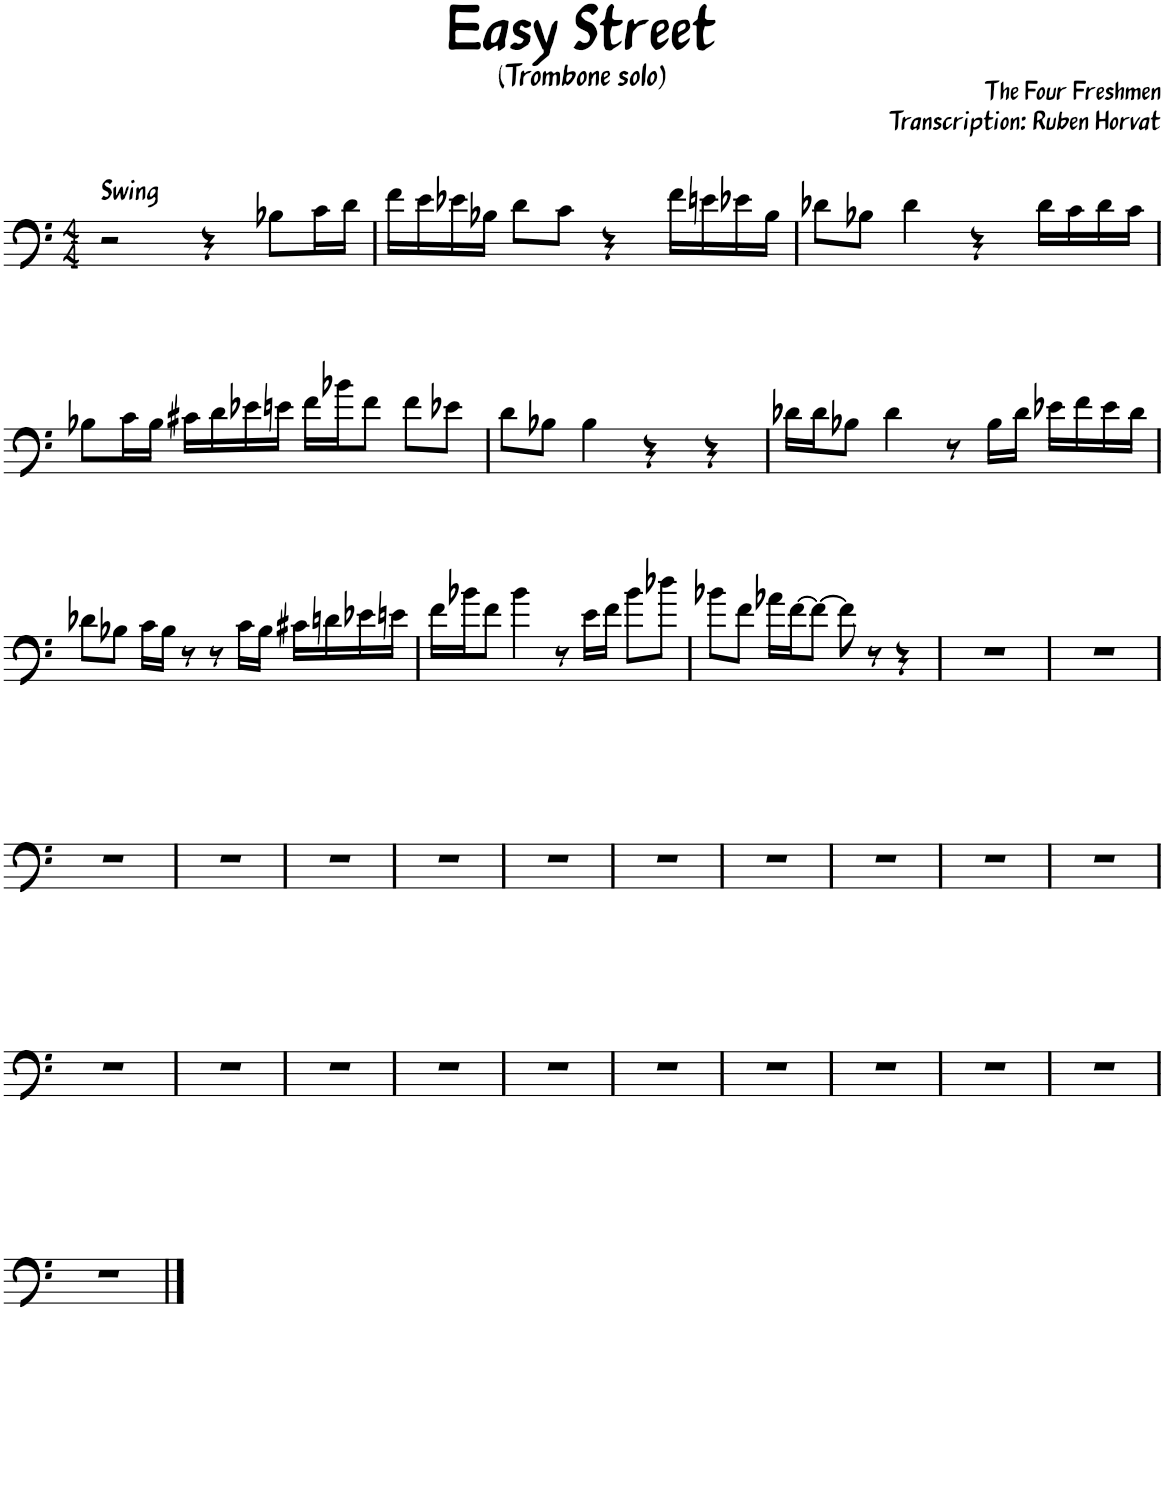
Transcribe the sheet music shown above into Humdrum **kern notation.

**kern
*part1
*staff1
*I"Piano
*I'Pno.
*clefF4
*k[]
*M4/4
=1
!LO:TX:a:B:t=Swing
2r
4r
8B-X\L
16c\L
16d\JJ
=2
16f\LL
16e\
16e-X\
16B-X\JJ
8d\L
8c\J
4r
16f\LL
16en\
16e-X\
16B-\JJ
=3
8d-X\L
8B-X\J
4d-\
4r
16d-\LL
16c\
16d-\
16c\JJ
!!LO:LB:g=z
=4
8B-X\L
16c\L
16B-\JJ
16c#X\LL
16d\
16e-X\
16en\JJ
16f\LL
16b-X\J
8f\J
8f\L
8e-X\J
=5
8d\L
8B-X\J
4B-\
4r
4r
=6
16d-X\LL
16d-\J
8B-X\J
4d-\
8r
16B-\LL
16d-\JJ
16e-X\LL
16f\
16e-\
16d-\JJ
!!LO:LB:g=z
=7
8d-X\L
8B-X\J
16c\LL
16B-\JJ
8r
8r
16c\LL
16B-\JJ
16c#X\LL
16dn\
16e-X\
16en\JJ
=8
16f\LL
16b-X\J
8f\J
4b-\
8r
16e\LL
16f\JJ
8b-\L
8dd-X\J
=9
8b-X\L
8f\J
16a-X\LL
[16f\J
8f\J_
8f\]
8r
4r
=10
1r
=11
1r
!!LO:LB:g=z
=12
1r
=13
1r
=14
1r
=15
1r
=16
1r
=17
1r
=18
1r
=19
1r
=20
1r
=21
1r
!!LO:LB:g=z
=22
1r
=23
1r
=24
1r
=25
1r
=26
1r
=27
1r
=28
1r
=29
1r
=30
1r
=31
1r
!!LO:LB:g=z
=32
1r
==
*-
